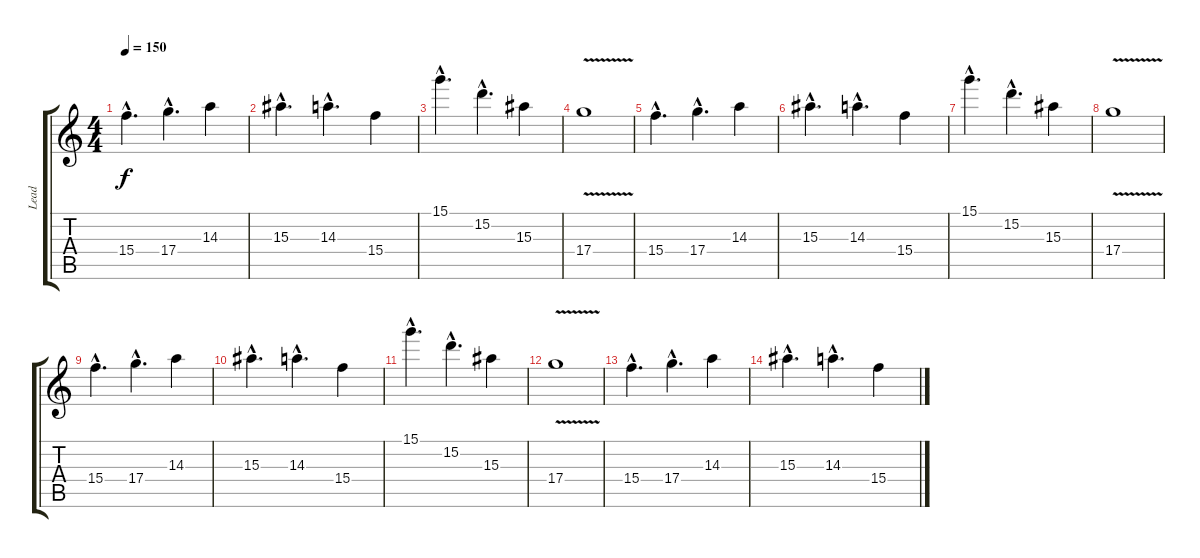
\track ("Lead" "Lead") {instrument distortionguitar}
\staff {score tabs}
\tuning (E4 B3 G3 D3 A2 E2) {hide}
\ts (4 4)
\tempo 150
\clef g2
\ks c
15.4{hac}.4{d dy f} 17.4{hac}.4{d} 14.3.4 |
15.3{hac}.4{d} 14.3{hac}.4{d} 15.4.4 |
15.1{hac}.4{d} 15.2{hac}.4{d} 15.3.4 |
17.4{v}.1 |
15.4{hac}.4{d} 17.4{hac}.4{d} 14.3.4 |
15.3{hac}.4{d} 14.3{hac}.4{d} 15.4.4 |
15.1{hac}.4{d} 15.2{hac}.4{d} 15.3.4 |
17.4{v}.1 |
15.4{hac}.4{d} 17.4{hac}.4{d} 14.3.4 |
15.3{hac}.4{d} 14.3{hac}.4{d} 15.4.4 |
15.1{hac}.4{d} 15.2{hac}.4{d} 15.3.4 |
17.4{v}.1 |
15.4{hac}.4{d} 17.4{hac}.4{d} 14.3.4 |
15.3{hac}.4{d} 14.3{hac}.4{d} 15.4.4
